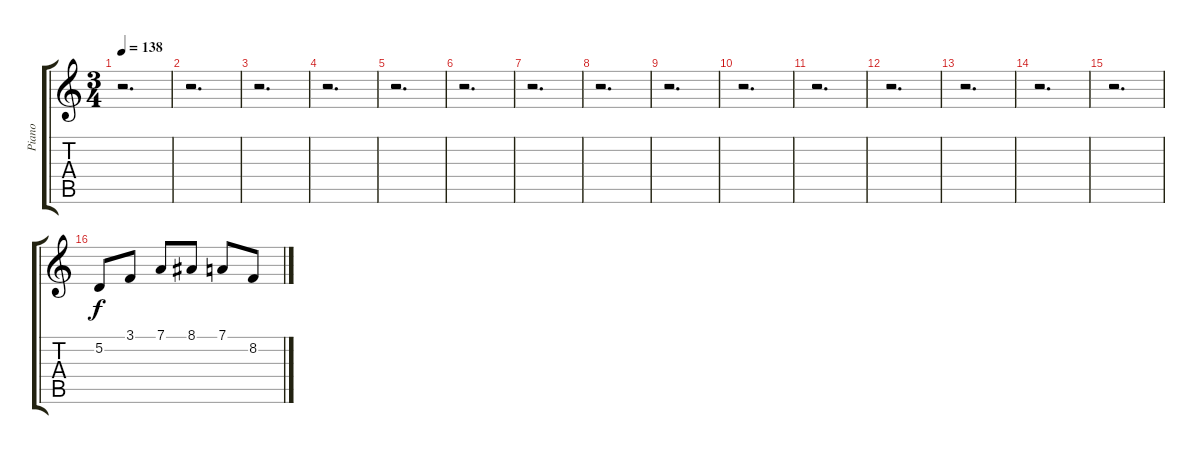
\track ("Piano" "Piano") {instrument acousticgrandpiano}
\staff {score tabs}
\tuning (D4 A3 F3 C3 G2 D2) {hide}
\ts (3 4)
\tempo 138
\clef g2
\ks c
r.2{d dy f instrument acousticgrandpiano} |
r.2{d} |
r.2{d} |
r.2{d} |
r.2{d} |
r.2{d} |
r.2{d} |
r.2{d} |
r.2{d} |
r.2{d} |
r.2{d} |
r.2{d} |
r.2{d} |
r.2{d} |
r.2{d} |
5.2.8 3.1.8 7.1.8 8.1.8 7.1.8 8.2.8
